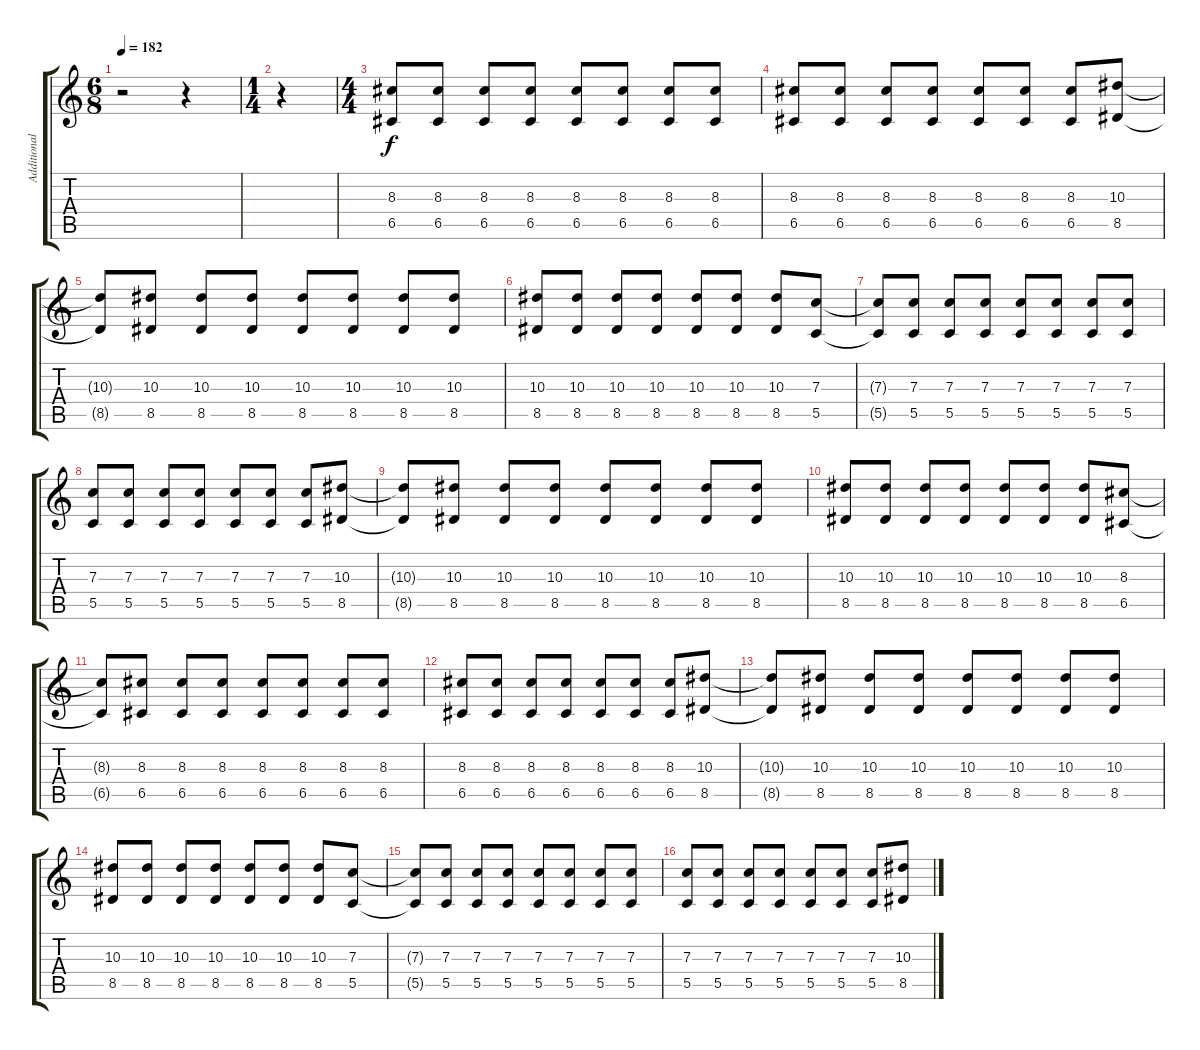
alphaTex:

\track ("Additional Guitar 1" "Additional") {instrument distortionguitar}
\staff {score tabs}
\tuning (D4 A3 F3 C3 G2 C2) {hide}
\ts (6 8)
\tempo 182
\clef g2
\ks c
r.2{dy f} r.4 |
\ts (1 4)
r.4 |
\ts (4 4)
(8.3 6.5).8 (8.3 6.5).8 (8.3 6.5).8 (8.3 6.5).8 (8.3 6.5).8 (8.3 6.5).8 (8.3 6.5).8 (8.3 6.5).8 |
(8.3 6.5).8 (8.3 6.5).8 (8.3 6.5).8 (8.3 6.5).8 (8.3 6.5).8 (8.3 6.5).8 (8.3 6.5).8 (10.3 8.5).8 |
(10.3{t} 8.5{t}).8 (10.3 8.5).8 (10.3 8.5).8 (10.3 8.5).8 (10.3 8.5).8 (10.3 8.5).8 (10.3 8.5).8 (10.3 8.5).8 |
(10.3 8.5).8 (10.3 8.5).8 (10.3 8.5).8 (10.3 8.5).8 (10.3 8.5).8 (10.3 8.5).8 (10.3 8.5).8 (7.3 5.5).8 |
(7.3{t} 5.5{t}).8 (7.3 5.5).8 (7.3 5.5).8 (7.3 5.5).8 (7.3 5.5).8 (7.3 5.5).8 (7.3 5.5).8 (7.3 5.5).8 |
(7.3 5.5).8 (7.3 5.5).8 (7.3 5.5).8 (7.3 5.5).8 (7.3 5.5).8 (7.3 5.5).8 (7.3 5.5).8 (10.3 8.5).8 |
(10.3{t} 8.5{t}).8 (10.3 8.5).8 (10.3 8.5).8 (10.3 8.5).8 (10.3 8.5).8 (10.3 8.5).8 (10.3 8.5).8 (10.3 8.5).8 |
(10.3 8.5).8 (10.3 8.5).8 (10.3 8.5).8 (10.3 8.5).8 (10.3 8.5).8 (10.3 8.5).8 (10.3 8.5).8 (8.3 6.5).8 |
(8.3{t} 6.5{t}).8 (8.3 6.5).8 (8.3 6.5).8 (8.3 6.5).8 (8.3 6.5).8 (8.3 6.5).8 (8.3 6.5).8 (8.3 6.5).8 |
(8.3 6.5).8 (8.3 6.5).8 (8.3 6.5).8 (8.3 6.5).8 (8.3 6.5).8 (8.3 6.5).8 (8.3 6.5).8 (10.3 8.5).8 |
(10.3{t} 8.5{t}).8 (10.3 8.5).8 (10.3 8.5).8 (10.3 8.5).8 (10.3 8.5).8 (10.3 8.5).8 (10.3 8.5).8 (10.3 8.5).8 |
(10.3 8.5).8 (10.3 8.5).8 (10.3 8.5).8 (10.3 8.5).8 (10.3 8.5).8 (10.3 8.5).8 (10.3 8.5).8 (7.3 5.5).8 |
(7.3{t} 5.5{t}).8 (7.3 5.5).8 (7.3 5.5).8 (7.3 5.5).8 (7.3 5.5).8 (7.3 5.5).8 (7.3 5.5).8 (7.3 5.5).8 |
(7.3 5.5).8 (7.3 5.5).8 (7.3 5.5).8 (7.3 5.5).8 (7.3 5.5).8 (7.3 5.5).8 (7.3 5.5).8 (10.3 8.5).8
